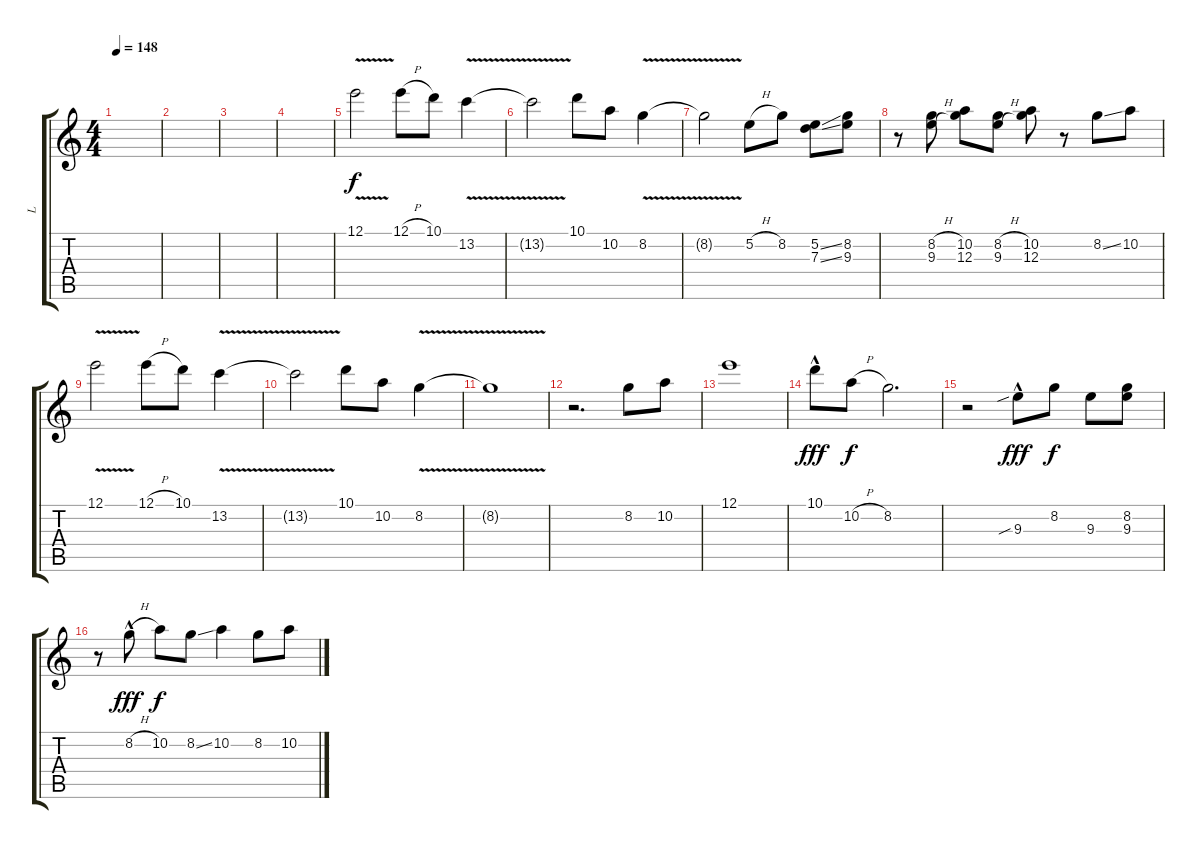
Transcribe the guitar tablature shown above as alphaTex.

\track ("L" "L") {instrument electricguitarjazz}
\staff {score tabs}
\tuning (E4 B3 G3 D3 A2 E2) {hide}
\ts (4 4)
\tempo 148
\clef g2
\ks c
|
|
|
|
12.1{v}.2 12.1{h}.8 10.1.8 13.2{v}.4 |
13.2{t}.2 10.1.8 10.2.8 8.2{v}.4 |
8.2{t}.2 5.2{h}.8 8.2.8 (5.2{ss} 7.3{ss}).8 (8.2 9.3).8 |
r.8 (8.2{h} 9.3{h}).8 (10.2 12.3).8 (8.2{h} 9.3{h}).8 (10.2 12.3).8 r.8 8.2{ss}.8 10.2.8 |
12.1{v}.2 12.1{h}.8 10.1.8 13.2{v}.4 |
13.2{t}.2 10.1.8 10.2.8 8.2{v}.4 |
8.2{t}.1 |
r.2{d} 8.2.8 10.2.8 |
12.1.1 |
10.1{hac}.8{dy fff} 10.2{h}.8{dy f} 8.2.2{d} |
r.2 9.3{sib hac}.8{dy fff} 8.2.8{dy f} 9.3.8 (8.2 9.3).8 |
r.8 8.2{h hac}.8{dy fff} 10.2.8{dy f} 8.2{ss}.8 10.2.4 8.2.8 10.2.8
